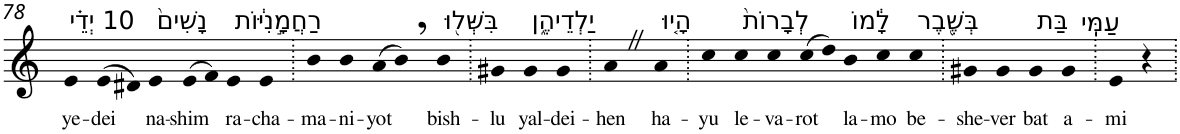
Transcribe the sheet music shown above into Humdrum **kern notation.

**kern	**text
*part1	*part1
*staff1	*staff1
*I"Piano	*
*I'Pno	*
!!LO:PB:g=z
*clefG2	*
*k[]	*
=78	=78
!LO:TX:a:t=10 יְדֵ֗י	!
!	!LO:LY:b
4e	ye-
!	!LO:LY:b
(>8e	-dei
8d#X)	.
!LO:TX:a:t=נָשִׁים֙	!
!	!LO:LY:b
4e	na-
!	!LO:LY:b
(>8e	-shim
8f)	.
!LO:TX:a:t=רַחֲמָ֣נִיּ֔וֹת	!
!	!LO:LY:b
4e	ra-
!	!LO:LY:b
4e	-cha-
=79.	=79.
!	!LO:LY:b
4b	-ma-
!	!LO:LY:b
4b	-ni-
!	!LO:LY:b
(>8a	-yot
8b,)	.
!LO:TX:a:t=בִּשְּׁל֖וּ	!
!	!LO:LY:b
4b	bish-
=80.	=80.
!	!LO:LY:b
4g#X	-lu
!LO:TX:a:t=יַלְדֵיהֶ֑ן	!
!	!LO:LY:b
4g#	yal-
!	!LO:LY:b
4g#	-dei-
=81.	=81.
!	!LO:LY:b
4aZ	-hen
!LO:TX:a:t=הָי֤וּ	!
!	!LO:LY:b
4a	ha-
=82.	=82.
!	!LO:LY:b
4cc	-yu
!LO:TX:a:t=לְבָרוֹת֙	!
!	!LO:LY:b
4cc	le-
!	!LO:LY:b
4cc	-va-
!	!LO:LY:b
(>8cc	-rot
8dd)	.
!LO:TX:a:t=לָ֔מוֹ	!
!	!LO:LY:b
4b	la-
!	!LO:LY:b
4cc	-mo
!LO:TX:a:t=בְּשֶׁ֖בֶר	!
!	!LO:LY:b
4cc	be-
=83.	=83.
!	!LO:LY:b
4g#X	-she-
!	!LO:LY:b
4g#	-ver
!LO:TX:a:t=בַּת	!
!	!LO:LY:b
4g#	bat
!LO:TX:a:t=עַמִּֽי	!
!	!LO:LY:b
4g#	a-
=84.	=84.
!	!LO:LY:b
4e	-mi
4r	.
=.	=.
*-	*-
